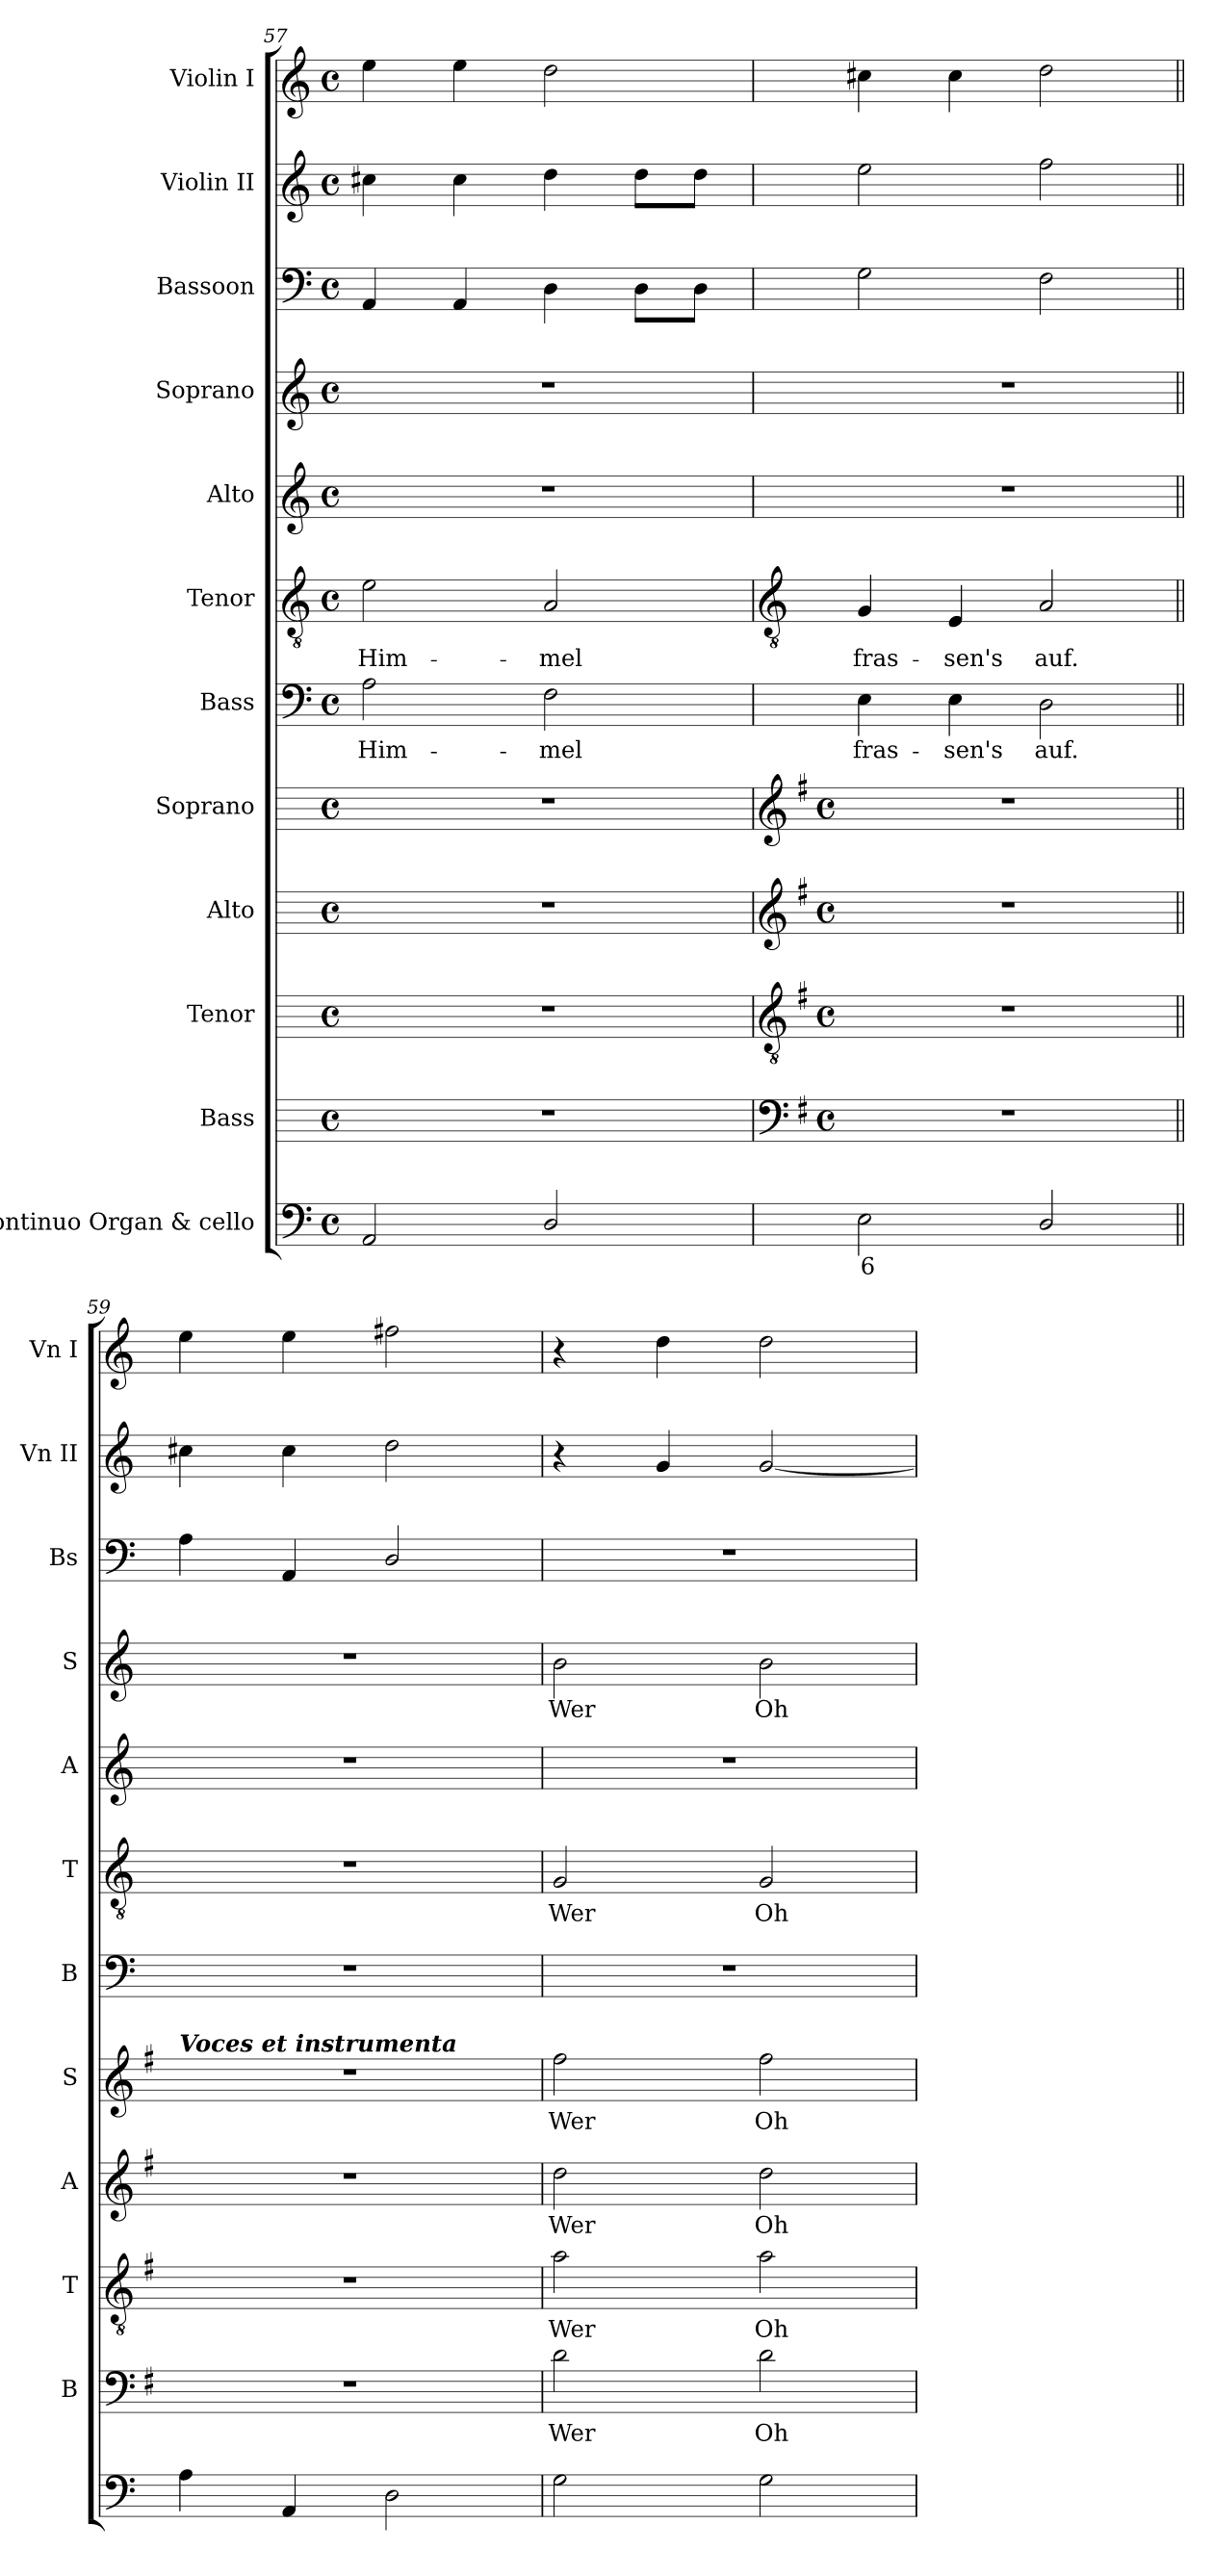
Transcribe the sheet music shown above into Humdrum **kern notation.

**kern	**text	**kern	**text	**kern	**text	**kern	**text	**kern	**text	**kern	**text	**kern	**text	**kern	**kern	**text	**kern	**kern	**kern
*part12	*part12	*part11	*part11	*part10	*part10	*part9	*part9	*part8	*part8	*part7	*part7	*part6	*part6	*part5	*part4	*part4	*part3	*part2	*part1
*staff12	*staff12	*staff11	*staff11	*staff10	*staff10	*staff9	*staff9	*staff8	*staff8	*staff7	*staff7	*staff6	*staff6	*staff5	*staff4	*staff4	*staff3	*staff2	*staff1
*I"Continuo Organ & cello	*	*I"Bass	*	*I"Tenor	*	*I"Alto	*	*I"Soprano	*	*I"Bass	*	*I"Tenor	*	*I"Alto	*I"Soprano	*	*I"Bassoon	*I"Violin II	*I"Violin I
*	*	*I'B	*	*I'T	*	*I'A	*	*I'S	*	*I'B	*	*I'T	*	*I'A	*I'S	*	*I'Bs	*I'Vn II	*I'Vn I
*clefF4	*	*	*	*	*	*	*	*	*	*clefF4	*	*clefGv2	*	*clefG2	*clefG2	*	*clefF4	*clefG2	*clefG2
*	*	*ITrd4c7	*	*ITrd4c7	*	*ITrd4c7	*	*ITrd4c7	*	*	*	*	*	*	*	*	*	*	*
*k[]	*	*	*	*	*	*	*	*	*	*k[]	*	*k[]	*	*k[]	*k[]	*	*k[]	*k[]	*k[]
*C:	*	*	*	*	*	*	*	*	*	*C:	*	*C:	*	*C:	*C:	*	*C:	*C:	*C:
*M4/4	*	*M4/4	*	*M4/4	*	*M4/4	*	*M4/4	*	*M4/4	*	*M4/4	*	*M4/4	*M4/4	*	*M4/4	*M4/4	*M4/4
*met(c)	*	*met(c)	*	*met(c)	*	*met(c)	*	*met(c)	*	*met(c)	*	*met(c)	*	*met(c)	*met(c)	*	*met(c)	*met(c)	*met(c)
=57	=57	=57	=57	=57	=57	=57	=57	=57	=57	=57	=57	=57	=57	=57	=57	=57	=57	=57	=57
!	!	!	!	!	!	!	!	!	!	!	!LO:LY:b	!	!LO:LY:b	!	!	!	!	!	!
2AA	.	1r	.	1r	.	1r	.	1r	.	2A	Him-	2e	Him-	1r	1r	.	4AA	4cc#X	4ee
.	.	.	.	.	.	.	.	.	.	.	.	.	.	.	.	.	4AA	4cc#	4ee
!	!	!	!	!	!	!	!	!	!	!	!LO:LY:b	!	!LO:LY:b	!	!	!	!	!	!
2D/	.	.	.	.	.	.	.	.	.	2F	-mel	2A	-mel	.	.	.	4D	4dd	2dd
.	.	.	.	.	.	.	.	.	.	.	.	.	.	.	.	.	8DL	8ddL	.
.	.	.	.	.	.	.	.	.	.	.	.	.	.	.	.	.	8DJ	8ddJ	.
!!LO:LB:g=z
=58	=58	=58	=58	=58	=58	=58	=58	=58	=58	=58	=58	=58	=58	=58	=58	=58	=58	=58	=58
*	*	*clefF4	*	*clefGv2	*	*clefG2	*	*clefG2	*	*	*	*clefGv2	*	*	*	*	*	*	*
*	*	*k[]	*	*k[]	*	*k[]	*	*k[]	*	*	*	*	*	*	*	*	*	*	*
*	*	*C:	*	*C:	*	*C:	*	*C:	*	*	*	*	*	*	*	*	*	*	*
*	*	*M4/4	*	*M4/4	*	*M4/4	*	*M4/4	*	*	*	*	*	*	*	*	*	*	*
*	*	*met(c)	*	*met(c)	*	*met(c)	*	*met(c)	*	*	*	*	*	*	*	*	*	*	*
!	!LO:LY:b	!	!	!	!	!	!	!	!	!	!LO:LY:b	!	!LO:LY:b	!	!	!	!	!	!
2E	6	1r	.	1r	.	1r	.	1r	.	4E	fras-	4G	fras-	1r	1r	.	2G	2ee	4cc#X
!	!	!	!	!	!	!	!	!	!	!	!LO:LY:b	!	!LO:LY:b	!	!	!	!	!	!
.	.	.	.	.	.	.	.	.	.	4E	-sen's	4E	-sen's	.	.	.	.	.	4cc#
!	!	!	!	!	!	!	!	!	!	!	!LO:LY:b	!	!LO:LY:b	!	!	!	!	!	!
2D/	.	.	.	.	.	.	.	.	.	2D	auf.	2A	auf.	.	.	.	2F	2ff	2dd
=59||	=59||	=59||	=59||	=59||	=59||	=59||	=59||	=59||	=59||	=59||	=59||	=59||	=59||	=59||	=59||	=59||	=59||	=59||	=59||
!	!	!	!	!	!	!	!	!LO:TX:a:Bi:t=Voces et instrumenta	!	!	!	!	!	!	!	!	!	!	!
4A	.	1r	.	1r	.	1r	.	1r	.	1r	.	1r	.	1r	1r	.	4A	4cc#X	4ee
4AA	.	.	.	.	.	.	.	.	.	.	.	.	.	.	.	.	4AA	4cc#	4ee
2D	.	.	.	.	.	.	.	.	.	.	.	.	.	.	.	.	2D/	2dd	2ff#X
=60	=60	=60	=60	=60	=60	=60	=60	=60	=60	=60	=60	=60	=60	=60	=60	=60	=60	=60	=60
!	!	!	!LO:LY:b	!	!LO:LY:b	!	!LO:LY:b	!	!LO:LY:b	!	!	!	!LO:LY:b	!	!	!LO:LY:b	!	!	!
2G	.	2G	Wer	2d	Wer	2g	Wer	2b	Wer	1r	.	2G	Wer	1r	2b	Wer	1r	4r	4r
.	.	.	.	.	.	.	.	.	.	.	.	.	.	.	.	.	.	4g	4dd
!	!	!	!LO:LY:b	!	!LO:LY:b	!	!LO:LY:b	!	!LO:LY:b	!	!	!	!LO:LY:b	!	!	!LO:LY:b	!	!	!
2G	.	2G	Oh-	2d	Oh-	2g	Oh-	2b	Oh-	.	.	2G	Oh-	.	2b	Oh-	.	[2g	2dd
=	=	=	=	=	=	=	=	=	=	=	=	=	=	=	=	=	=	=	=
*-	*-	*-	*-	*-	*-	*-	*-	*-	*-	*-	*-	*-	*-	*-	*-	*-	*-	*-	*-
